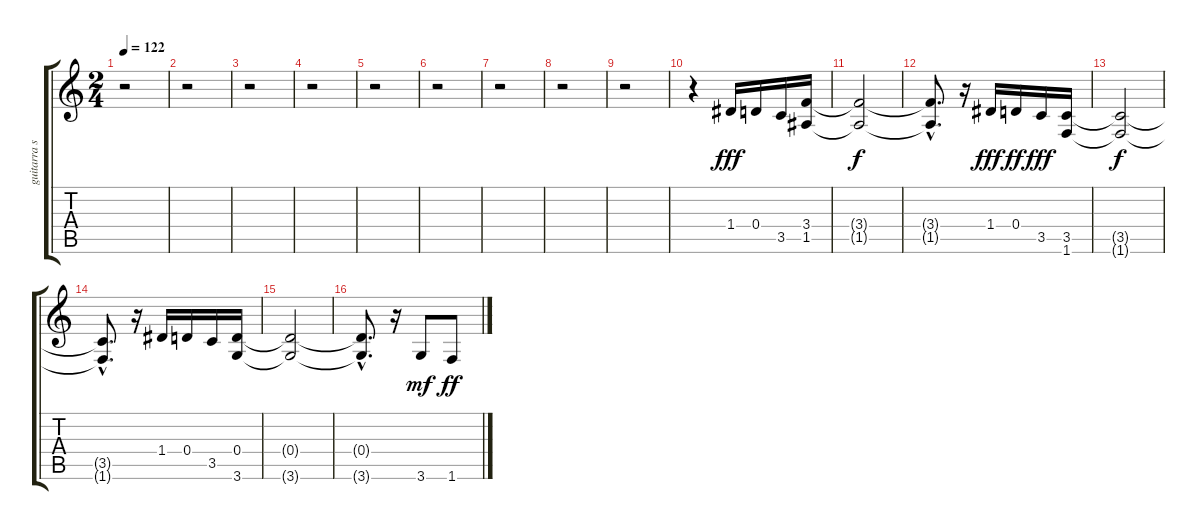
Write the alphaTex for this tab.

\track ("guitarra saturada" "guitarra s") {instrument overdrivenguitar}
\staff {score tabs}
\tuning (E4 B3 G3 D3 A2 E2) {hide}
\ts (2 4)
\tempo 122
\clef g2
\ks c
r.2{dy fff instrument overdrivenguitar} |
r.2 |
r.2 |
r.2 |
r.2 |
r.2 |
r.2 |
r.2 |
r.2 |
r.4 1.4.16{balance 0} 0.4.16 3.5.16 (3.4 1.5).16 |
(3.4{t} 1.5{t}).2{dy f} |
(3.4{hac t} 1.5{hac t}).8{d} r.16 1.4.16{dy fff} 0.4.16{dy ff} 3.5.16{dy fff} (3.5 1.6).16 |
(3.5{t} 1.6{t}).2{dy f} |
(3.5{hac t} 1.6{hac t}).8{d} r.16 1.4.16 0.4.16 3.5.16 (0.4 3.6).16 |
(0.4{t} 3.6{t}).2 |
(0.4{hac t} 3.6{hac t}).8{d} r.16 3.6.8{dy mf} 1.6.8{dy ff}
